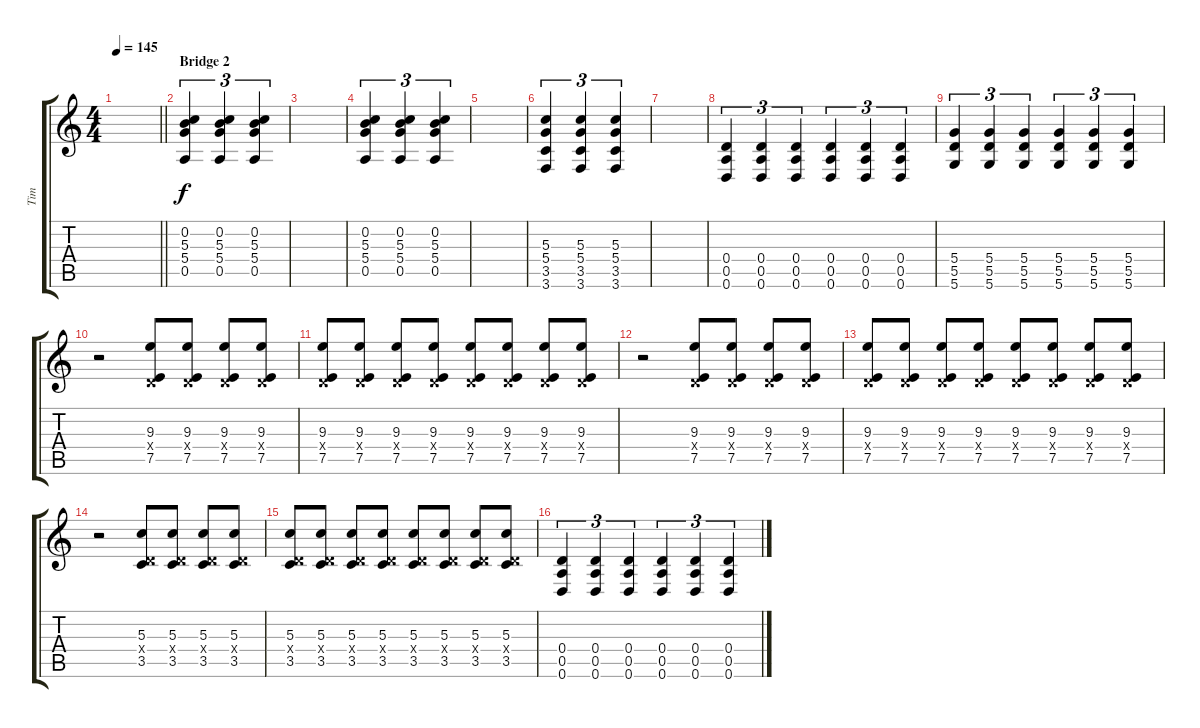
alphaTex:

\track ("Tim" "Tim") {instrument distortionguitar}
\staff {score tabs}
\tuning (E4 B3 G3 D3 A2 D2) {hide}
\ts (4 4)
\tempo 145
\clef g2
\barLineRight lightlight
\ks c
|
\section ("" "Bridge 2")
(0.2 5.3 5.4 0.5).4{tu (3 2) volume 15 balance 0} (0.2 5.3 5.4 0.5).4{tu (3 2)} (0.2 5.3 5.4 0.5).4{tu (3 2)} |
|
(0.2 5.3 5.4 0.5).4{tu (3 2)} (0.2 5.3 5.4 0.5).4{tu (3 2)} (0.2 5.3 5.4 0.5).4{tu (3 2)} |
|
(5.3 5.4 3.5 3.6).4{tu (3 2)} (5.3 5.4 3.5 3.6).4{tu (3 2)} (5.3 5.4 3.5 3.6).4{tu (3 2)} |
|
(0.4 0.5 0.6).4{tu (3 2)} (0.4 0.5 0.6).4{tu (3 2)} (0.4 0.5 0.6).4{tu (3 2)} (0.4 0.5 0.6).4{tu (3 2)} (0.4 0.5 0.6).4{tu (3 2)} (0.4 0.5 0.6).4{tu (3 2)} |
(5.4 5.5 5.6).4{tu (3 2)} (5.4 5.5 5.6).4{tu (3 2)} (5.4 5.5 5.6).4{tu (3 2)} (5.4 5.5 5.6).4{tu (3 2)} (5.4 5.5 5.6).4{tu (3 2)} (5.4 5.5 5.6).4{tu (3 2)} |
r.2{balance 8} (9.3 0.4{x} 7.5).8 (9.3 0.4{x} 7.5).8 (9.3 0.4{x} 7.5).8 (9.3 0.4{x} 7.5).8 |
(9.3 0.4{x} 7.5).8 (9.3 0.4{x} 7.5).8 (9.3 0.4{x} 7.5).8 (9.3 0.4{x} 7.5).8 (9.3 0.4{x} 7.5).8 (9.3 0.4{x} 7.5).8 (9.3 0.4{x} 7.5).8 (9.3 0.4{x} 7.5).8 |
r.2 (9.3 0.4{x} 7.5).8 (9.3 0.4{x} 7.5).8 (9.3 0.4{x} 7.5).8 (9.3 0.4{x} 7.5).8 |
(9.3 0.4{x} 7.5).8 (9.3 0.4{x} 7.5).8 (9.3 0.4{x} 7.5).8 (9.3 0.4{x} 7.5).8 (9.3 0.4{x} 7.5).8 (9.3 0.4{x} 7.5).8 (9.3 0.4{x} 7.5).8 (9.3 0.4{x} 7.5).8 |
r.2 (5.3 0.4{x} 3.5).8 (5.3 0.4{x} 3.5).8 (5.3 0.4{x} 3.5).8 (5.3 0.4{x} 3.5).8 |
(5.3 0.4{x} 3.5).8 (5.3 0.4{x} 3.5).8 (5.3 0.4{x} 3.5).8 (5.3 0.4{x} 3.5).8 (5.3 0.4{x} 3.5).8 (5.3 0.4{x} 3.5).8 (5.3 0.4{x} 3.5).8 (5.3 0.4{x} 3.5).8 |
(0.4 0.5 0.6).4{tu (3 2)} (0.4 0.5 0.6).4{tu (3 2)} (0.4 0.5 0.6).4{tu (3 2)} (0.4 0.5 0.6).4{tu (3 2)} (0.4 0.5 0.6).4{tu (3 2)} (0.4 0.5 0.6).4{tu (3 2)}
